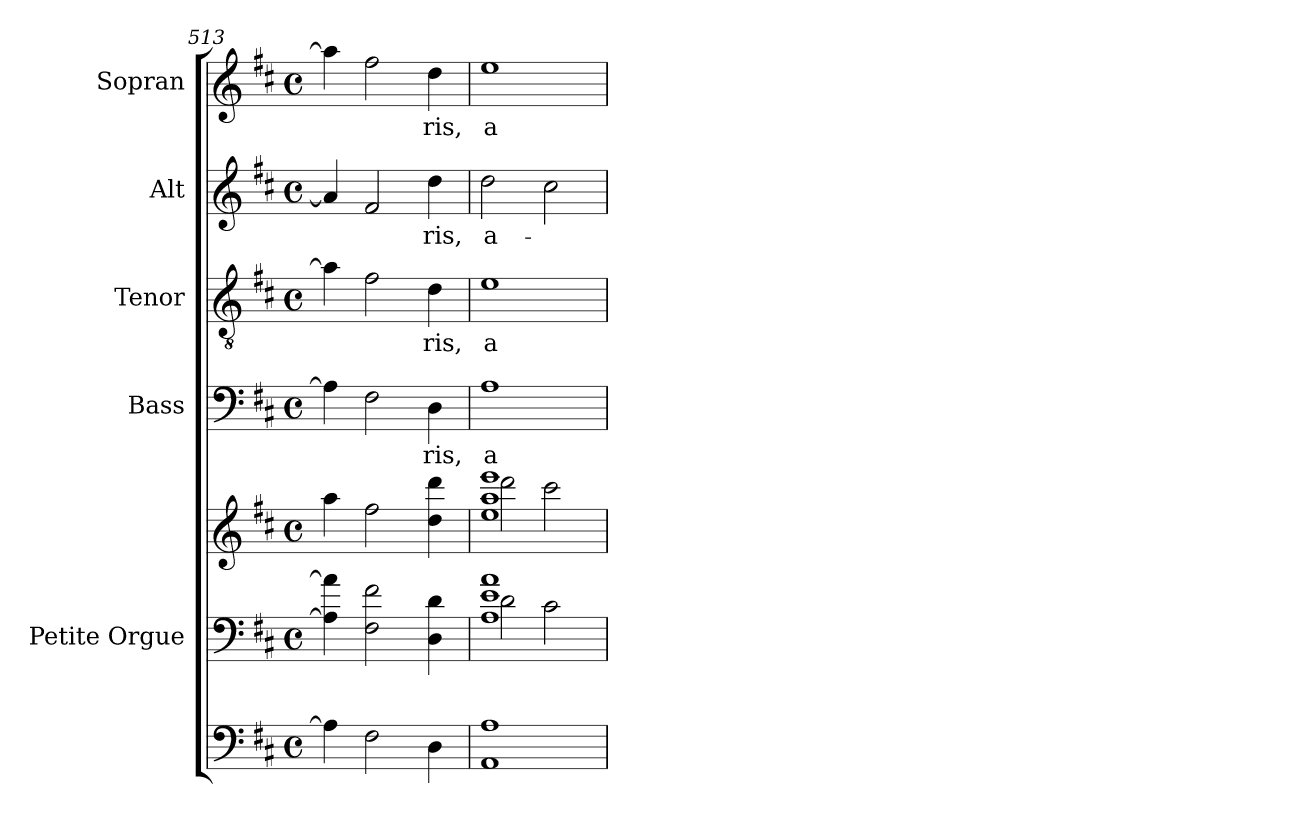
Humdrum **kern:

**kern	**kern	**kern	**kern	**text	**kern	**text	**kern	**text	**kern	**text
*part6	*part5	*part5	*part4	*part4	*part3	*part3	*part2	*part2	*part1	*part1
*staff7	*staff6	*staff5	*staff4	*staff4	*staff3	*staff3	*staff2	*staff2	*staff1	*staff1
*	*I"Petite Orgue	*	*I"Bass	*	*I"Tenor	*	*I"Alt	*	*I"Sopran	*
*	*I'Org. 1	*	*I'B.	*	*I'T.	*	*I'A.	*	*I'S.	*
*clefF4	*clefF4	*clefG2	*clefF4	*	*clefGv2	*	*clefG2	*	*clefG2	*
*k[f#c#]	*k[f#c#]	*k[f#c#]	*k[f#c#]	*	*k[f#c#]	*	*k[f#c#]	*	*k[f#c#]	*
*D:	*D:	*D:	*D:	*	*D:	*	*D:	*	*D:	*
*M4/4	*M4/4	*M4/4	*M4/4	*	*M4/4	*	*M4/4	*	*M4/4	*
*met(c)	*met(c)	*met(c)	*met(c)	*	*met(c)	*	*met(c)	*	*met(c)	*
=513	=513	=513	=513	=513	=513	=513	=513	=513	=513	=513
4A\]	4A\] 4a\]	4aa\	4A\]	.	4a\]	.	4a/]	.	4aa\]	.
2F#\	2F#\ 2f#\	2ff#\	2F#\	.	2f#\	.	2f#/	.	2ff#\	.
!	!	!	!	!LO:LY:b	!	!LO:LY:b	!	!LO:LY:b	!	!LO:LY:b
4D\	4D\ 4d\	4dd\ 4ddd\	4D\	-ris,	4d\	-ris,	4dd\	-ris,	4dd\	-ris,
=514	=514	=514	=514	=514	=514	=514	=514	=514	=514	=514
*	*^	*^	*	*	*	*	*	*	*	*
!	!	!	!	!	!	!LO:LY:b	!	!LO:LY:b	!	!LO:LY:b	!	!LO:LY:b
1AA 1A	1A 1e 1a	2d\	1ee 1aa 1eee	2ddd\	1A	a-	1e	a-	2dd\	a-	1ee	a-
.	.	2c#\	.	2ccc#\	.	.	.	.	2cc#\	.	.	.
*	*v	*v	*	*	*	*	*	*	*	*	*	*
*	*	*v	*v	*	*	*	*	*	*	*	*
=	=	=	=	=	=	=	=	=	=	=
*-	*-	*-	*-	*-	*-	*-	*-	*-	*-	*-
